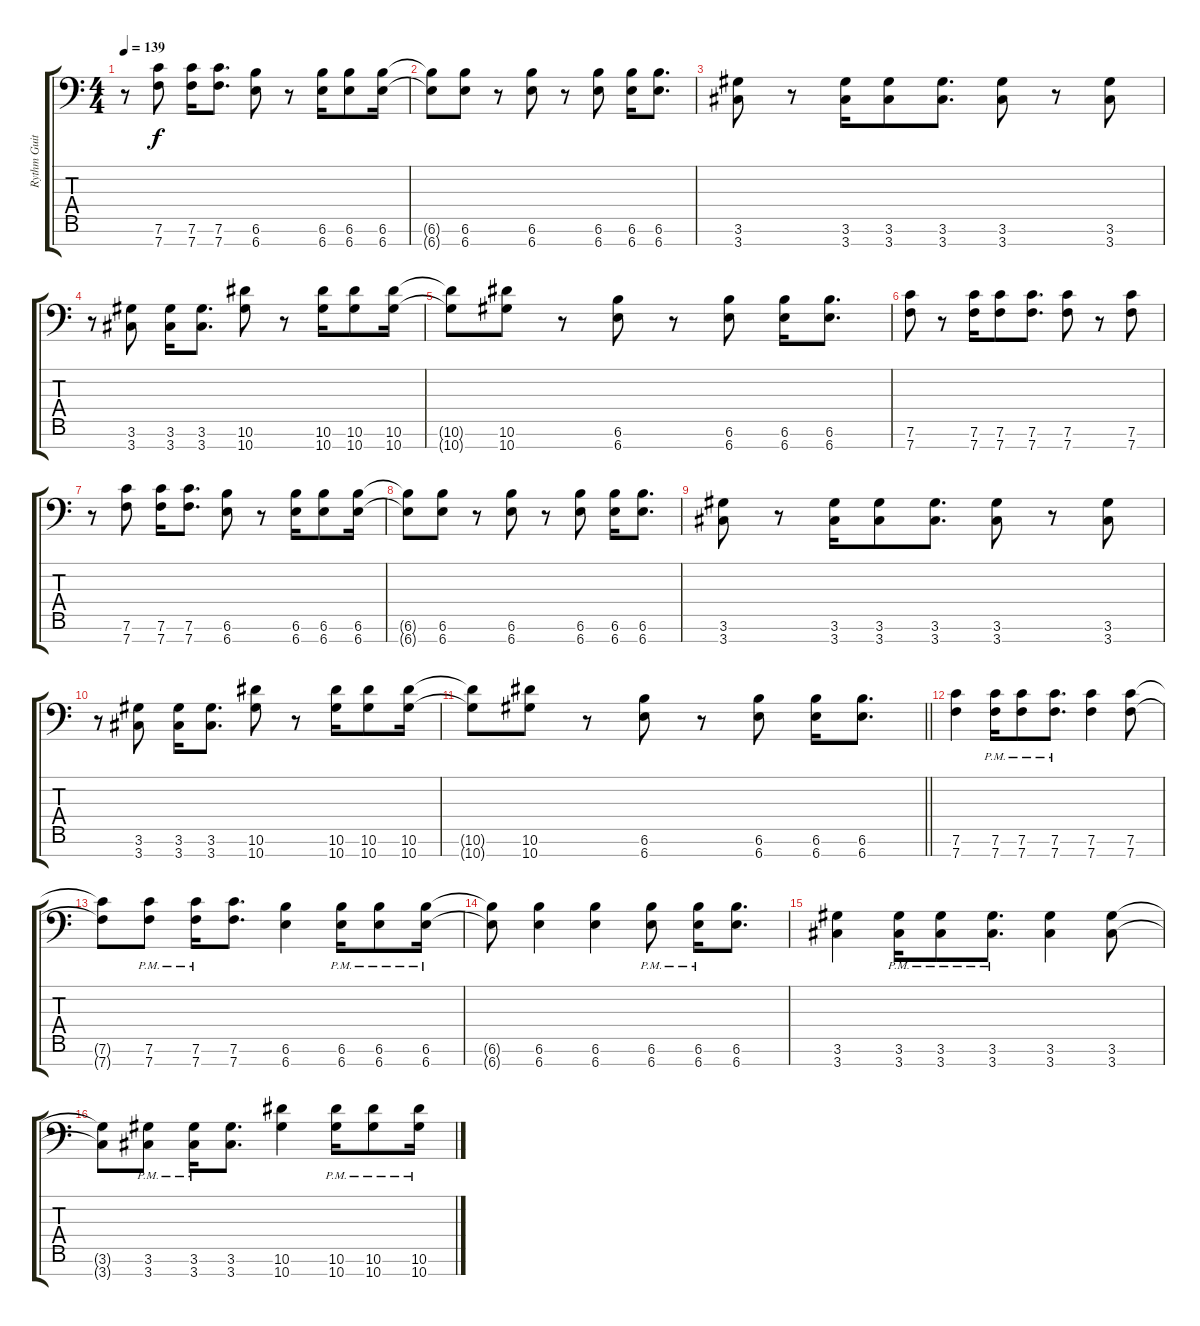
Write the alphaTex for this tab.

\track ("Rythm Guitar #2" "Rythm Guit") {instrument distortionguitar}
\staff {score tabs}
\tuning (Eb4 Bb3 F3 Eb3 Bb2 F2 Bb1) {hide}
\ts (4 4)
\tempo 139
\clef f4
\ks c
r.8{dy f} (7.6 7.7).8 (7.6 7.7).16 (7.6 7.7).8{d} (6.6 6.7).8 r.8 (6.6 6.7).16 (6.6 6.7).8 (6.6 6.7).16 |
(6.6{t} 6.7{t}).8 (6.6 6.7).8 r.8 (6.6 6.7).8 r.8 (6.6 6.7).8 (6.6 6.7).16 (6.6 6.7).8{d} |
(3.6 3.7).8 r.8 (3.6 3.7).16 (3.6 3.7).8 (3.6 3.7).8{d} (3.6 3.7).8 r.8 (3.6 3.7).8 |
r.8 (3.6 3.7).8 (3.6 3.7).16 (3.6 3.7).8{d} (10.6 10.7).8 r.8 (10.6 10.7).16 (10.6 10.7).8 (10.6 10.7).16 |
(10.6{t} 10.7{t}).8 (10.6 10.7).8 r.8 (6.6 6.7).8 r.8 (6.6 6.7).8 (6.6 6.7).16 (6.6 6.7).8{d} |
(7.6 7.7).8 r.8 (7.6 7.7).16 (7.6 7.7).8 (7.6 7.7).8{d} (7.6 7.7).8 r.8 (7.6 7.7).8 |
r.8 (7.6 7.7).8 (7.6 7.7).16 (7.6 7.7).8{d} (6.6 6.7).8 r.8 (6.6 6.7).16 (6.6 6.7).8 (6.6 6.7).16 |
(6.6{t} 6.7{t}).8 (6.6 6.7).8 r.8 (6.6 6.7).8 r.8 (6.6 6.7).8 (6.6 6.7).16 (6.6 6.7).8{d} |
(3.6 3.7).8 r.8 (3.6 3.7).16 (3.6 3.7).8 (3.6 3.7).8{d} (3.6 3.7).8 r.8 (3.6 3.7).8 |
r.8 (3.6 3.7).8 (3.6 3.7).16 (3.6 3.7).8{d} (10.6 10.7).8 r.8 (10.6 10.7).16 (10.6 10.7).8 (10.6 10.7).16 |
\barLineRight lightlight
(10.6{t} 10.7{t}).8 (10.6 10.7).8 r.8 (6.6 6.7).8 r.8 (6.6 6.7).8 (6.6 6.7).16 (6.6 6.7).8{d} |
\section ("" "")
(7.6 7.7).4 (7.6{pm} 7.7{pm}).16 (7.6{pm} 7.7{pm}).8 (7.6{pm} 7.7{pm}).8{d} (7.6 7.7).4 (7.6 7.7).8 |
(7.6{t} 7.7{t}).8 (7.6{pm} 7.7{pm}).8 (7.6{pm} 7.7{pm}).16 (7.6 7.7).8{d} (6.6 6.7).4 (6.6{pm} 6.7{pm}).16 (6.6{pm} 6.7{pm}).8 (6.6{pm} 6.7{pm}).16 |
(6.6{t} 6.7{t}).8 (6.6 6.7).4 (6.6 6.7).4 (6.6{pm} 6.7{pm}).8 (6.6{pm} 6.7{pm}).16 (6.6 6.7).8{d} |
(3.6 3.7).4 (3.6{pm} 3.7{pm}).16 (3.6{pm} 3.7{pm}).8 (3.6{pm} 3.7{pm}).8{d} (3.6 3.7).4 (3.6 3.7).8 |
(3.6{t} 3.7{t}).8 (3.6{pm} 3.7{pm}).8 (3.6{pm} 3.7{pm}).16 (3.6 3.7).8{d} (10.6 10.7).4 (10.6{pm} 10.7{pm}).16 (10.6{pm} 10.7{pm}).8 (10.6{pm} 10.7{pm}).16
